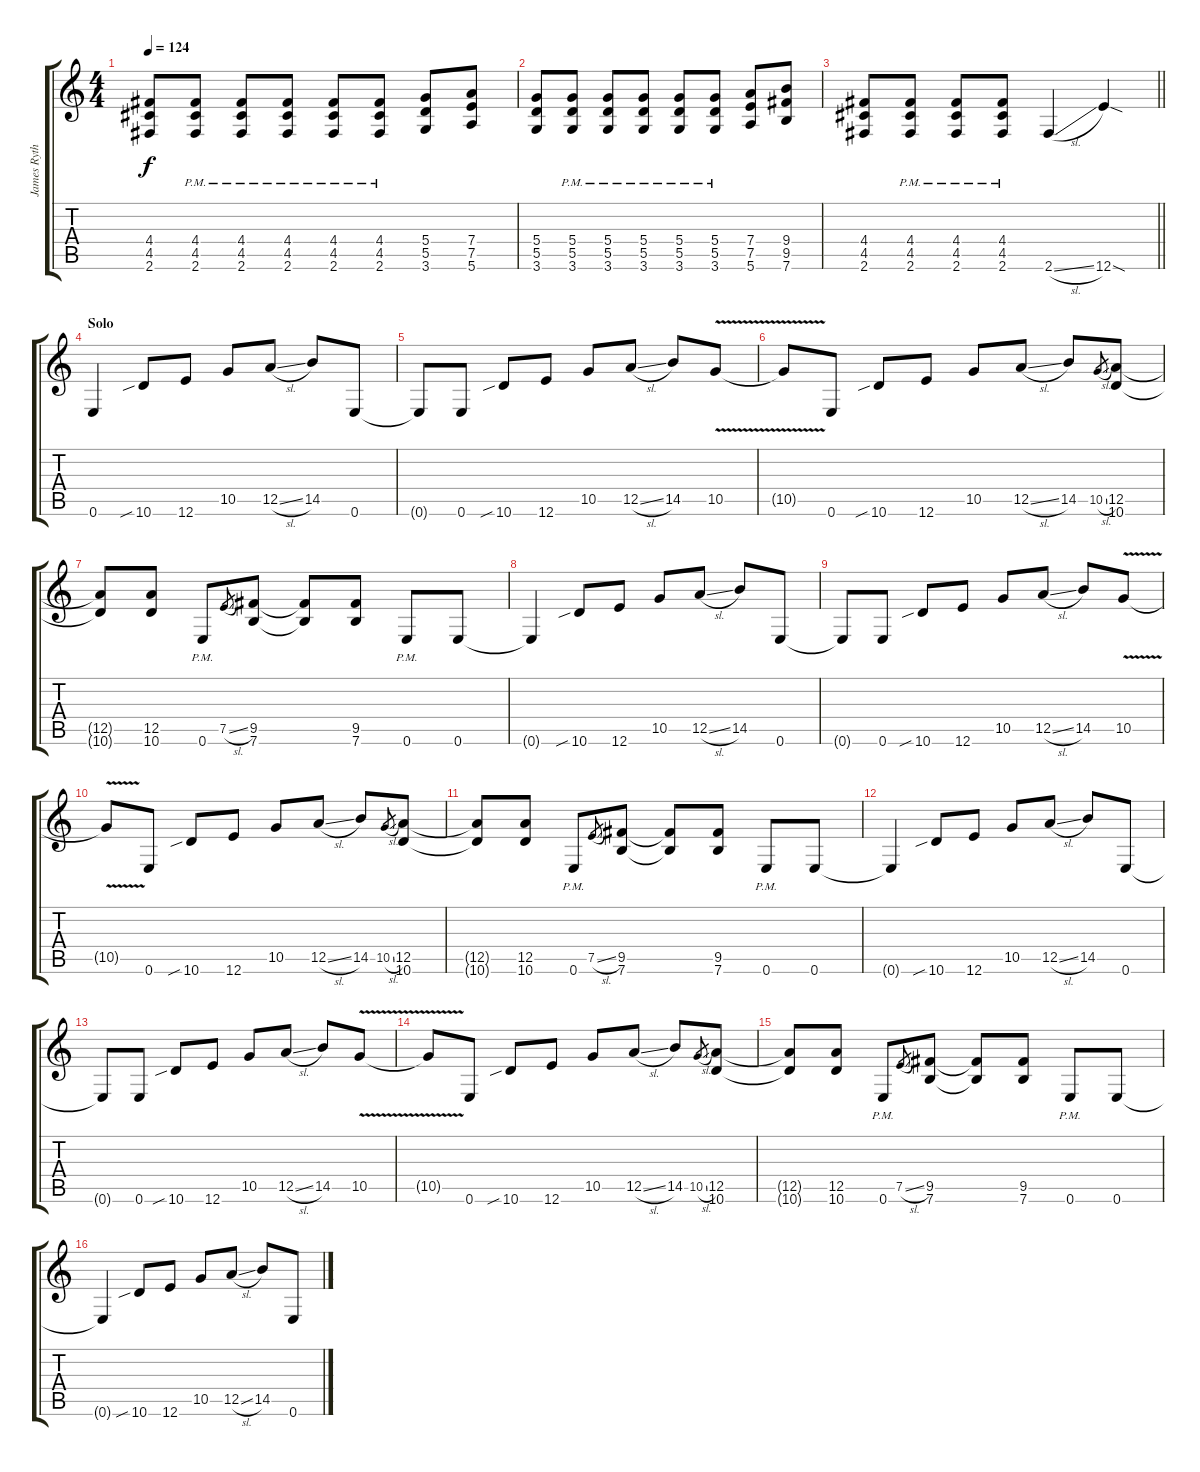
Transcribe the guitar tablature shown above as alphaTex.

\track ("James Ryth." "James Ryth") {instrument distortionguitar}
\staff {score tabs}
\tuning (E4 B3 G3 D3 A2 E2) {hide}
\ts (4 4)
\tempo 124
\clef g2
\ks c
(4.4 4.5 2.6).8{dy f} (4.4{pm} 4.5{pm} 2.6{pm}).8 (4.4{pm} 4.5{pm} 2.6{pm}).8 (4.4{pm} 4.5{pm} 2.6{pm}).8 (4.4{pm} 4.5{pm} 2.6{pm}).8 (4.4{pm} 4.5{pm} 2.6{pm}).8 (5.4 5.5 3.6).8 (7.4 7.5 5.6).8 |
(5.4 5.5 3.6).8 (5.4{pm} 5.5{pm} 3.6{pm}).8 (5.4{pm} 5.5{pm} 3.6{pm}).8 (5.4{pm} 5.5{pm} 3.6{pm}).8 (5.4{pm} 5.5{pm} 3.6{pm}).8 (5.4{pm} 5.5{pm} 3.6{pm}).8 (7.4 7.5 5.6).8 (9.4 9.5 7.6).8 |
\barLineRight lightlight
(4.4 4.5 2.6).8 (4.4{pm} 4.5{pm} 2.6{pm}).8 (4.4{pm} 4.5{pm} 2.6{pm}).8 (4.4{pm} 4.5{pm} 2.6{pm}).8 2.6{sl}.4 12.6{sod}.4 |
\section ("" "Solo")
0.6.4{volume 10} 10.6{sib}.8 12.6.8 10.5.8 12.5{sl}.8 14.5.8 0.6.8 |
0.6{t}.8 0.6.8 10.6{sib}.8 12.6.8 10.5.8 12.5{sl}.8 14.5.8 10.5{v}.8 |
10.5{t}.8 0.6.8 10.6{sib}.8 12.6.8 10.5.8 12.5{sl}.8 14.5.8 10.5{sl}.8{gr} (12.5 10.6).8 |
(12.5{t} 10.6{t}).8 (12.5 10.6).8 0.6{pm}.8 7.5{sl}.8{gr} (9.5 7.6).8 (9.5{t} 7.6{t}).8 (9.5 7.6).8 0.6{pm}.8 0.6.8 |
0.6{t}.4 10.6{sib}.8 12.6.8 10.5.8 12.5{sl}.8 14.5.8 0.6.8 |
0.6{t}.8 0.6.8 10.6{sib}.8 12.6.8 10.5.8 12.5{sl}.8 14.5.8 10.5{v}.8 |
10.5{t}.8 0.6.8 10.6{sib}.8 12.6.8 10.5.8 12.5{sl}.8 14.5.8 10.5{sl}.8{gr} (12.5 10.6).8 |
(12.5{t} 10.6{t}).8 (12.5 10.6).8 0.6{pm}.8 7.5{sl}.8{gr} (9.5 7.6).8 (9.5{t} 7.6{t}).8 (9.5 7.6).8 0.6{pm}.8 0.6.8 |
0.6{t}.4 10.6{sib}.8 12.6.8 10.5.8 12.5{sl}.8 14.5.8 0.6.8 |
0.6{t}.8 0.6.8 10.6{sib}.8 12.6.8 10.5.8 12.5{sl}.8 14.5.8 10.5{v}.8 |
10.5{t}.8 0.6.8 10.6{sib}.8 12.6.8 10.5.8 12.5{sl}.8 14.5.8 10.5{sl}.8{gr} (12.5 10.6).8 |
(12.5{t} 10.6{t}).8 (12.5 10.6).8 0.6{pm}.8 7.5{sl}.8{gr} (9.5 7.6).8 (9.5{t} 7.6{t}).8 (9.5 7.6).8 0.6{pm}.8 0.6.8 |
0.6{t}.4 10.6{sib}.8 12.6.8 10.5.8 12.5{sl}.8 14.5.8 0.6.8
